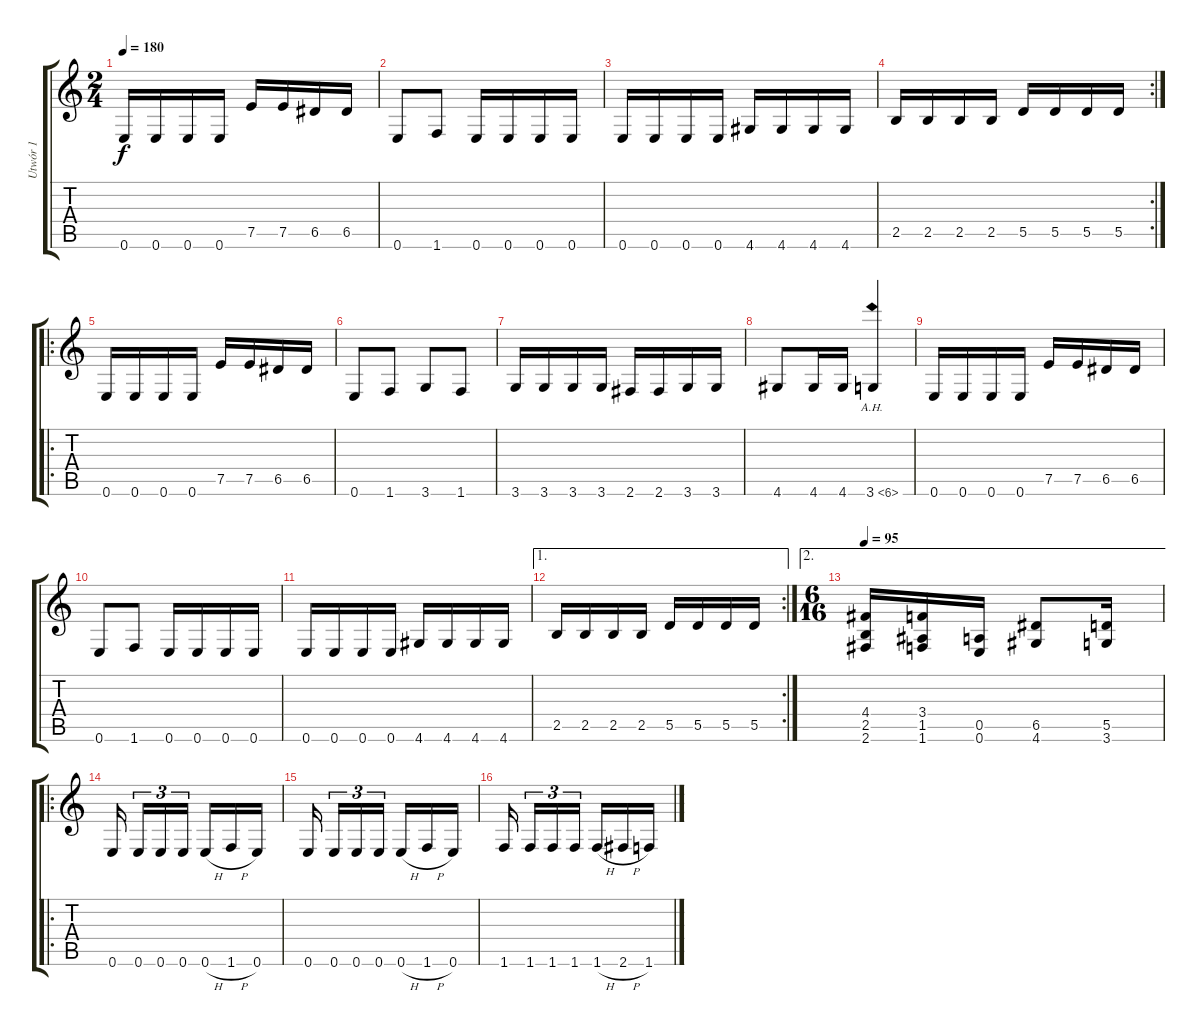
\track ("Utwór 1" "Utwór 1") {instrument acousticguitarnylon}
\staff {score tabs}
\tuning (E4 B3 G3 D3 A2 E2) {hide}
\ts (2 4)
\tempo 180
\clef g2
\ks c
0.6.16{dy f} 0.6.16 0.6.16 0.6.16 7.5.16 7.5.16 6.5.16 6.5.16 |
0.6.8 1.6.8 0.6.16 0.6.16 0.6.16 0.6.16 |
0.6.16 0.6.16 0.6.16 0.6.16 4.6.16 4.6.16 4.6.16 4.6.16 |
\rc 2
2.5.16 2.5.16 2.5.16 2.5.16 5.5.16 5.5.16 5.5.16 5.5.16 |
\ro
0.6.16 0.6.16 0.6.16 0.6.16 7.5.16 7.5.16 6.5.16 6.5.16 |
0.6.8 1.6.8 3.6.8 1.6.8 |
3.6.16 3.6.16 3.6.16 3.6.16 2.6.16 2.6.16 3.6.16 3.6.16 |
4.6.8 4.6.16 4.6.16 3.6{ah 3}.4 |
0.6.16 0.6.16 0.6.16 0.6.16 7.5.16 7.5.16 6.5.16 6.5.16 |
0.6.8 1.6.8 0.6.16 0.6.16 0.6.16 0.6.16 |
0.6.16 0.6.16 0.6.16 0.6.16 4.6.16 4.6.16 4.6.16 4.6.16 |
\ae 1
\rc 2
2.5.16 2.5.16 2.5.16 2.5.16 5.5.16 5.5.16 5.5.16 5.5.16 |
\ae 2
\ts (6 16)
\tempo 95
(4.4 2.5 2.6).16 (3.4 1.5 1.6).16 (0.5 0.6).16 (6.5 4.6).8 (5.5 3.6).16 |
\ro
0.6.16 0.6.16{tu (3 2)} 0.6.16{tu (3 2)} 0.6.16{tu (3 2)} 0.6{h}.16 1.6{h}.16 0.6.16 |
0.6.16 0.6.16{tu (3 2)} 0.6.16{tu (3 2)} 0.6.16{tu (3 2)} 0.6{h}.16 1.6{h}.16 0.6.16 |
1.6.16 1.6.16{tu (3 2)} 1.6.16{tu (3 2)} 1.6.16{tu (3 2)} 1.6{h}.16 2.6{h}.16 1.6.16
